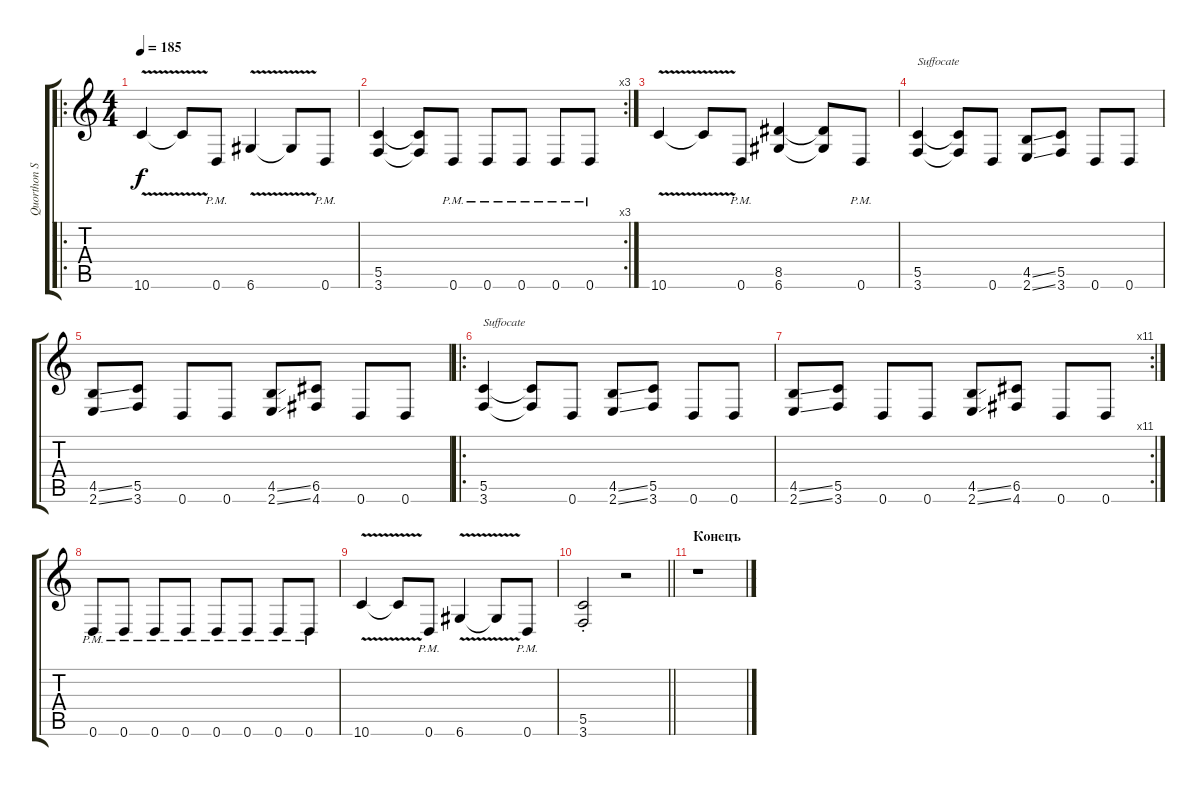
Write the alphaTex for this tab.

\track ("Quorthon Seth" "Quorthon S") {instrument distortionguitar}
\staff {score tabs}
\tuning (D4 A3 F3 C3 G2 D2) {hide}
\ro
\ts (4 4)
\tempo 185
\clef g2
\ks c
10.6{v}.4{dy f} 10.6{t}.8 0.6{pm}.8 6.6{v}.4 6.6{t}.8 0.6{pm}.8 |
\rc 3
(5.5 3.6).4 (5.5{t} 3.6{t}).8 0.6{pm}.8 0.6{pm}.8 0.6{pm}.8 0.6{pm}.8 0.6{pm}.8 |
10.6{v}.4 10.6{t}.8 0.6{pm}.8 (8.5 6.6).4 (8.5{t} 6.6{t}).8 0.6{pm}.8 |
(5.5 3.6).4{txt "Suffocate"} (5.5{t} 3.6{t}).8 0.6.8 (4.5{ss} 2.6{ss}).8 (5.5 3.6).8 0.6.8 0.6.8 |
(4.5{ss} 2.6{ss}).8 (5.5 3.6).8 0.6.8 0.6.8 (4.5{ss} 2.6{ss}).8 (6.5 4.6).8 0.6.8 0.6.8 |
\ro
(5.5 3.6).4{txt "Suffocate"} (5.5{t} 3.6{t}).8 0.6.8 (4.5{ss} 2.6{ss}).8 (5.5 3.6).8 0.6.8 0.6.8 |
\rc 11
(4.5{ss} 2.6{ss}).8 (5.5 3.6).8 0.6.8 0.6.8 (4.5{ss} 2.6{ss}).8 (6.5 4.6).8 0.6.8 0.6.8 |
0.6{pm}.8 0.6{pm}.8 0.6{pm}.8 0.6{pm}.8 0.6{pm}.8 0.6{pm}.8 0.6{pm}.8 0.6{pm}.8 |
10.6{v}.4 10.6{t}.8 0.6{pm}.8 6.6{v}.4 6.6{t}.8 0.6{pm}.8 |
\barLineRight lightlight
(5.5{st} 3.6{st}).2 r.2 |
\section ("" "Конецъ")
r.1
